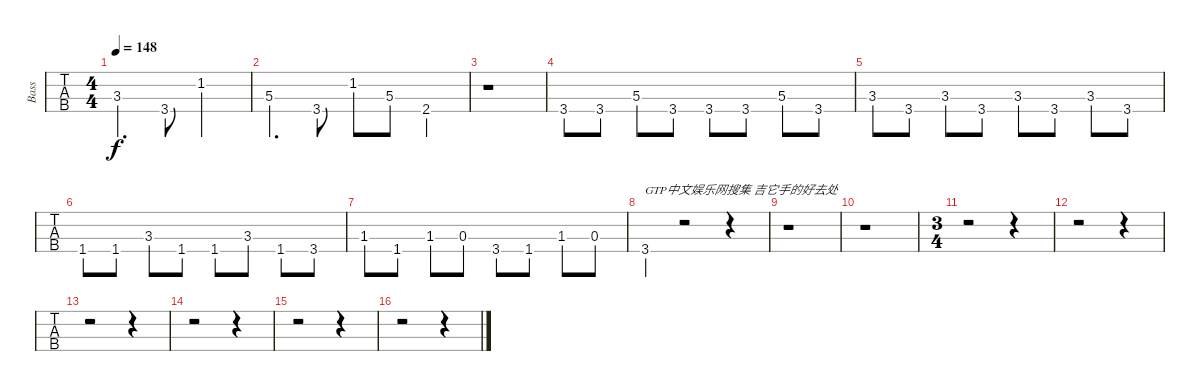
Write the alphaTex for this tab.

\track ("Bass" "Bass") {instrument electricbassfinger}
\staff {tabs}
\tuning (G2 D2 A1 E1) {hide}
\ts (4 4)
\tempo 148
\clef f4
\ks c
3.3.4{d dy f} 3.4.8 1.2.2 |
5.3.4{d} 3.4.8 1.2.8 5.3.8 2.4.4 |
r.1 |
3.4.8 3.4.8 5.3.8 3.4.8 3.4.8 3.4.8 5.3.8 3.4.8 |
3.3.8 3.4.8 3.3.8 3.4.8 3.3.8 3.4.8 3.3.8 3.4.8 |
1.4.8 1.4.8 3.3.8 1.4.8 1.4.8 3.3.8 1.4.8 3.4.8 |
1.3.8 1.4.8 1.3.8 0.3.8 3.4.8 1.4.8 1.3.8 0.3.8 |
3.4.4{txt "GTP中文娱乐网搜集 吉它手的好去处"} r.2 r.4 |
r.1 |
r.1 |
\ts (3 4)
r.2 r.4 |
r.2 r.4 |
r.2 r.4 |
r.2 r.4 |
r.2 r.4 |
r.2 r.4
